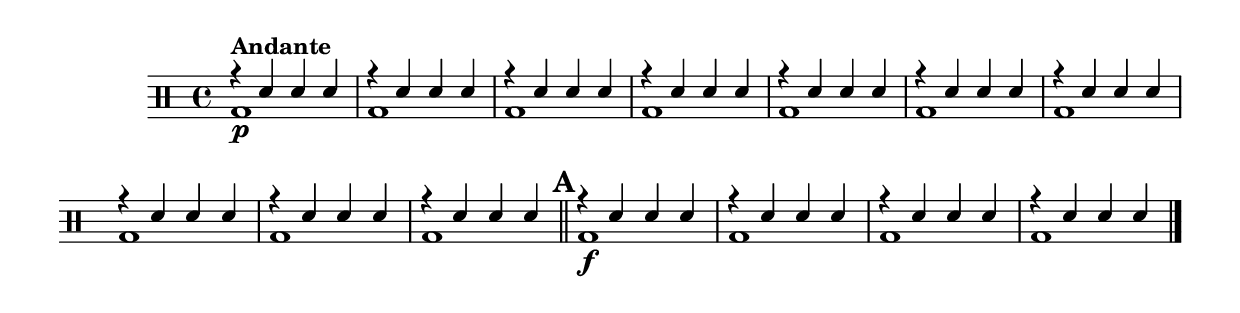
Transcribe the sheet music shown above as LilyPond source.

%-*- coding: utf-8 -*-

\version "2.16.0"

%\header {title = "escala de do "}

\drums {

%\override Staff.TimeSignature #'style = #'()
\time 4/4 
\override Score.BarNumber #'transparent = ##t
%\override Score.RehearsalMark #'font-family = #'
\override Score.RehearsalMark #'font-size = #2
%\set Score.markFormatter = #format-mark-numbers

\context DrumVoice = "1" { }
\context DrumVoice = "2" { }

<<
{

r4^\markup {\bold Andante} sn sn sn 
r4 sn sn sn 
r4 sn sn sn 
r4 sn sn sn 
r4 sn sn sn 

r4 sn sn sn 
r4 sn sn sn 
r4 sn sn sn 
r4 sn sn sn 
r4 sn sn sn

\mark \default
\bar "||"

r4 sn sn sn 
r4 sn sn sn 
r4 sn sn sn 
r4 sn sn sn

\bar "|."
  
}
\\{

bd1\p bd1 bd1 bd1 bd1
bd1 bd1 bd1 bd1 bd1

bd1\f bd1 bd1 bd1

}
>>


}


